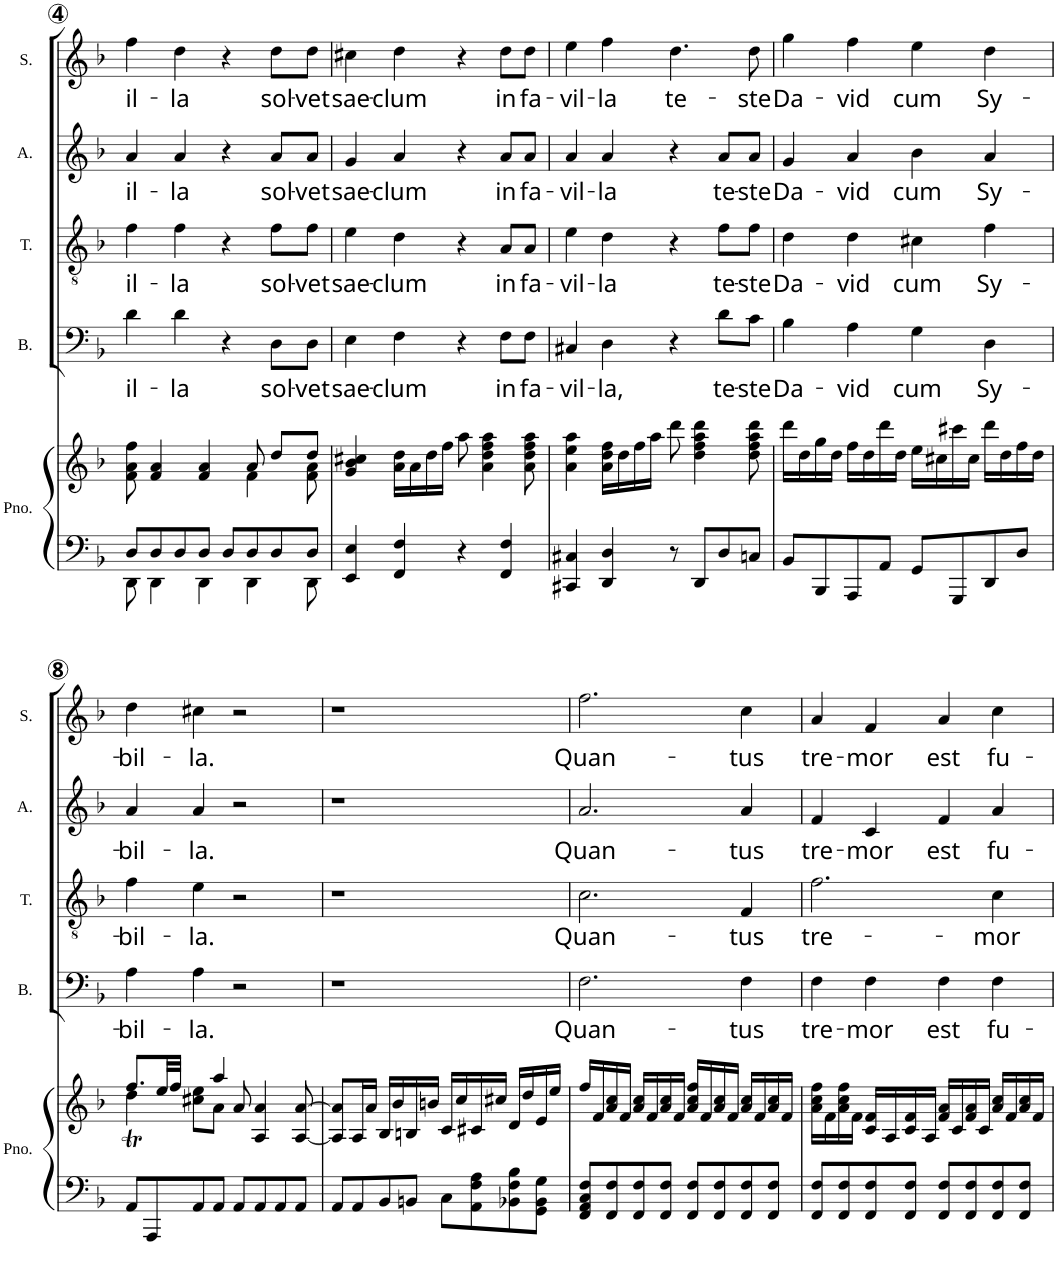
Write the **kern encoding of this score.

**kern	**kern	**kern	**text	**kern	**text	**kern	**text	**kern	**text
*part5	*part5	*part4	*part4	*part3	*part3	*part2	*part2	*part1	*part1
*staff6	*staff5	*staff4	*staff4	*staff3	*staff3	*staff2	*staff2	*staff1	*staff1
*I"Piano	*	*I"Bass	*	*I"Tenor	*	*I"Alto	*	*I"Soprano	*
*I'Pno.	*	*I'B.	*	*I'T.	*	*I'A.	*	*I'S.	*
!!LO:PB:g=z
*clefF4	*clefG2	*clefF4	*	*clefGv2	*	*clefG2	*	*clefG2	*
*k[b-]	*k[b-]	*k[b-]	*	*k[b-]	*	*k[b-]	*	*k[b-]	*
*F:	*F:	*F:	*	*F:	*	*F:	*	*F:	*
*M4/4	*M4/4	*M4/4	*	*M4/4	*	*M4/4	*	*M4/4	*
*met(c)	*met(c)	*met(c)	*	*met(c)	*	*met(c)	*	*met(c)	*
=4	=4	=4	=4	=4	=4	=4	=4	=4	=4
*^	*^	*	*	*	*	*	*	*	*
!	!	!	!	!	!LO:LY:b	!	!LO:LY:b	!	!LO:LY:b	!	!LO:LY:b
8D/L	8DD\	8f\ 8a\ 8ff\	8ryy	4d\	il-	4f\	il-	4a/	il-	4ff\	il-
*	*	*v	*v	*	*	*	*	*	*	*	*
8D/	4DD\	4f/ 4a/	.	.	.	.	.	.	.	.
!	!	!	!	!LO:LY:b	!	!LO:LY:b	!	!LO:LY:b	!	!LO:LY:b
8D/	.	.	4d\	-la	4f\	-la	4a/	-la	4dd\	-la
8D/J	4DD\	4f/ 4a/	.	.	.	.	.	.	.	.
8D/L	.	.	4r	.	4r	.	4r	.	4r	.
*	*	*^	*	*	*	*	*	*	*	*
8D/	4DD\	8a/	4f\	.	.	.	.	.	.	.	.
!	!	!	!	!	!LO:LY:b	!	!LO:LY:b	!	!LO:LY:b	!	!LO:LY:b
8D/	.	8dd/L	.	8D\L	sol-	8f\L	sol-	8a/L	sol-	8dd\L	sol-
!	!	!	!	!	!LO:LY:b	!	!LO:LY:b	!	!LO:LY:b	!	!LO:LY:b
8D/J	8DD\	8dd/J	8f\ 8a\	8D\J	-vet	8f\J	-vet	8a/J	-vet	8dd\J	-vet
=5	=5	=5	=5	=5	=5	=5	=5	=5	=5	=5	=5
!	!	!	!	!	!LO:LY:b	!	!LO:LY:b	!	!LO:LY:b	!	!LO:LY:b
*v	*v	*	*	*	*	*	*	*	*	*	*
*	*v	*v	*	*	*	*	*	*	*	*
4EE/ 4E/	4g/ 4b-/ 4cc#X/	4E\	sae-	4e\	sae-	4g/	sae-	4cc#X\	sae-
!	!	!	!LO:LY:b	!	!LO:LY:b	!	!LO:LY:b	!	!LO:LY:b
4FF/ 4F/	16a\ 16dd\LL	4F\	-clum	4d\	-clum	4a/	-clum	4dd\	-clum
.	16a\	.	.	.	.	.	.	.	.
.	16dd\	.	.	.	.	.	.	.	.
.	16ff\JJ	.	.	.	.	.	.	.	.
4r	8aa\	4r	.	4r	.	4r	.	4r	.
.	4a\ 4dd\ 4ff\ 4aa\	.	.	.	.	.	.	.	.
!	!	!	!LO:LY:b	!	!LO:LY:b	!	!LO:LY:b	!	!LO:LY:b
4FF/ 4F/	.	8F\L	in	8A/L	in	8a/L	in	8dd\L	in
!	!	!	!LO:LY:b	!	!LO:LY:b	!	!LO:LY:b	!	!LO:LY:b
.	8a\ 8dd\ 8ff\ 8aa\	8F\J	fa-	8A/J	fa-	8a/J	fa-	8dd\J	fa-
=6	=6	=6	=6	=6	=6	=6	=6	=6	=6
!	!	!	!LO:LY:b	!	!LO:LY:b	!	!LO:LY:b	!	!LO:LY:b
4CC#X/ 4C#X/	4a\ 4ee\ 4aa\	4C#X/	-vil-	4e\	-vil-	4a/	-vil-	4ee\	-vil-
!	!	!	!LO:LY:b	!	!LO:LY:b	!	!LO:LY:b	!	!LO:LY:b
4DD/ 4D/	16a\ 16dd\ 16ff\LL	4D\	-la,	4d\	-la	4a/	-la	4ff\	-la
.	16dd\	.	.	.	.	.	.	.	.
.	16ff\	.	.	.	.	.	.	.	.
.	16aa\JJ	.	.	.	.	.	.	.	.
!	!	!	!	!	!	!	!	!	!LO:LY:b
8r	8ddd\	4r	.	4r	.	4r	.	4.dd\	te-
8DD/L	4dd\ 4ff\ 4aa\ 4ddd\	.	.	.	.	.	.	.	.
!	!	!	!LO:LY:b	!	!LO:LY:b	!	!LO:LY:b	!	!
8D/	.	8d\L	te-	8f\L	te-	8a/L	te-	.	.
!	!	!	!LO:LY:b	!	!LO:LY:b	!	!LO:LY:b	!	!LO:LY:b
8Cn/J	8dd\ 8ff\ 8aa\ 8ddd\	8c\J	-ste	8f\J	-ste	8a/J	-ste	8dd\	-ste
=7	=7	=7	=7	=7	=7	=7	=7	=7	=7
!	!	!	!LO:LY:b	!	!LO:LY:b	!	!LO:LY:b	!	!LO:LY:b
8BB-/L	16ddd\LL	4B-\	Da-	4d\	Da-	4g/	Da-	4gg\	Da-
.	16dd\	.	.	.	.	.	.	.	.
8BBB-/	16gg\	.	.	.	.	.	.	.	.
.	16dd\JJ	.	.	.	.	.	.	.	.
!	!	!	!LO:LY:b	!	!LO:LY:b	!	!LO:LY:b	!	!LO:LY:b
8AAA/	16ff\LL	4A\	-vid	4d\	-vid	4a/	-vid	4ff\	-vid
.	16dd\	.	.	.	.	.	.	.	.
8AA/J	16ddd\	.	.	.	.	.	.	.	.
.	16dd\JJ	.	.	.	.	.	.	.	.
!	!	!	!LO:LY:b	!	!LO:LY:b	!	!LO:LY:b	!	!LO:LY:b
8GG/L	16ee\LL	4G\	cum	4c#X\	cum	4b-\	cum	4ee\	cum
.	16cc#X\	.	.	.	.	.	.	.	.
8GGG/	16ccc#X\	.	.	.	.	.	.	.	.
.	16cc#\JJ	.	.	.	.	.	.	.	.
!	!	!	!LO:LY:b	!	!LO:LY:b	!	!LO:LY:b	!	!LO:LY:b
8DD/	16ddd\LL	4D\	Sy-	4f\	Sy-	4a/	Sy-	4dd\	Sy-
.	16dd\	.	.	.	.	.	.	.	.
8D/J	16ff\	.	.	.	.	.	.	.	.
.	16dd\JJ	.	.	.	.	.	.	.	.
!!LO:LB:g=z
=8	=8	=8	=8	=8	=8	=8	=8	=8	=8
*	*^	*	*	*	*	*	*	*	*
!	!	!	!	!LO:LY:b	!	!LO:LY:b	!	!LO:LY:b	!	!LO:LY:b
8AA/L	8.ff/L	4ddT\	4A\	-bil-	4f\	-bil-	4a/	-bil-	4dd\	-bil-
8AAA/	.	.	.	.	.	.	.	.	.	.
.	32ee/LL	.	.	.	.	.	.	.	.	.
.	32ff/JJJ	.	.	.	.	.	.	.	.	.
!	!	!	!	!LO:LY:b	!	!LO:LY:b	!	!LO:LY:b	!	!LO:LY:b
8AA/	8cc#X\ 8ee\L	8ryy	4A\	-la.	4e\	-la.	4a/	-la.	4cc#X\	-la.
8AA/J	8a\J	4aa/	.	.	.	.	.	.	.	.
8AA/L	8a/	.	2r	.	2r	.	2r	.	2r	.
8AA/	4A/ 4a/	4.ryy	.	.	.	.	.	.	.	.
8AA/	.	.	.	.	.	.	.	.	.	.
8AA/J	[8A/ [8a/	.	.	.	.	.	.	.	.	.
*	*v	*v	*	*	*	*	*	*	*	*
=9	=9	=9	=9	=9	=9	=9	=9	=9	=9
8AA/L	8A/] 8a/]L	1r	.	1r	.	1r	.	1r	.
8AA/	16A/L	.	.	.	.	.	.	.	.
.	16a/JJ	.	.	.	.	.	.	.	.
8BB-/	16B-/LL	.	.	.	.	.	.	.	.
.	16b-/	.	.	.	.	.	.	.	.
8BBn/J	16Bn/	.	.	.	.	.	.	.	.
.	16bn/JJ	.	.	.	.	.	.	.	.
8C\L	16c/LL	.	.	.	.	.	.	.	.
.	16cc/	.	.	.	.	.	.	.	.
8AA\ 8F\ 8A\	16c#X/	.	.	.	.	.	.	.	.
.	16cc#X/JJ	.	.	.	.	.	.	.	.
8BB-X\ 8F\ 8B-\	16d/LL	.	.	.	.	.	.	.	.
.	16dd/	.	.	.	.	.	.	.	.
8GG\ 8BB-\ 8G\J	16e/	.	.	.	.	.	.	.	.
.	16ee/JJ	.	.	.	.	.	.	.	.
=10	=10	=10	=10	=10	=10	=10	=10	=10	=10
!	!	!	!LO:LY:b	!	!LO:LY:b	!	!LO:LY:b	!	!LO:LY:b
8FF/ 8AA/ 8C/ 8F/L	16ff/LL	2.F\	Quan-	2.c\	Quan-	2.a/	Quan-	2.ff\	Quan-
.	16f/	.	.	.	.	.	.	.	.
8FF/ 8F/	16a/ 16cc/	.	.	.	.	.	.	.	.
.	16f/JJ	.	.	.	.	.	.	.	.
8FF/ 8F/	16a/ 16cc/LL	.	.	.	.	.	.	.	.
.	16f/	.	.	.	.	.	.	.	.
8FF/ 8F/J	16a/ 16cc/	.	.	.	.	.	.	.	.
.	16f/JJ	.	.	.	.	.	.	.	.
8FF/ 8F/L	16a/ 16cc/ 16ff/LL	.	.	.	.	.	.	.	.
.	16f/	.	.	.	.	.	.	.	.
8FF/ 8F/	16a/ 16cc/	.	.	.	.	.	.	.	.
.	16f/JJ	.	.	.	.	.	.	.	.
!	!	!	!LO:LY:b	!	!LO:LY:b	!	!LO:LY:b	!	!LO:LY:b
8FF/ 8F/	16a/ 16cc/LL	4F\	-tus	4F/	-tus	4a/	-tus	4cc\	-tus
.	16f/	.	.	.	.	.	.	.	.
8FF/ 8F/J	16a/ 16cc/	.	.	.	.	.	.	.	.
.	16f/JJ	.	.	.	.	.	.	.	.
=11	=11	=11	=11	=11	=11	=11	=11	=11	=11
!	!	!	!LO:LY:b	!	!LO:LY:b	!	!LO:LY:b	!	!LO:LY:b
8FF/ 8F/L	16a\ 16cc\ 16ff\LL	4F\	tre-	2.f\	tre-	4f/	tre-	4a/	tre-
.	16f\	.	.	.	.	.	.	.	.
8FF/ 8F/	16a\ 16cc\ 16ff\	.	.	.	.	.	.	.	.
.	16f\JJ	.	.	.	.	.	.	.	.
!	!	!	!LO:LY:b	!	!	!	!LO:LY:b	!	!LO:LY:b
8FF/ 8F/	16c/ 16f/LL	4F\	-mor	.	.	4c/	-mor	4f/	-mor
.	16A/	.	.	.	.	.	.	.	.
8FF/ 8F/J	16c/ 16f/	.	.	.	.	.	.	.	.
.	16A/JJ	.	.	.	.	.	.	.	.
!	!	!	!LO:LY:b	!	!	!	!LO:LY:b	!	!LO:LY:b
8FF/ 8F/L	16f/ 16a/LL	4F\	est	.	.	4f/	est	4a/	est
.	16c/	.	.	.	.	.	.	.	.
8FF/ 8F/	16f/ 16a/	.	.	.	.	.	.	.	.
.	16c/JJ	.	.	.	.	.	.	.	.
!	!	!	!LO:LY:b	!	!LO:LY:b	!	!LO:LY:b	!	!LO:LY:b
8FF/ 8F/	16a/ 16cc/LL	4F\	fu-	4c\	-mor	4a/	fu-	4cc\	fu-
.	16f/	.	.	.	.	.	.	.	.
8FF/ 8F/J	16a/ 16cc/	.	.	.	.	.	.	.	.
.	16f/JJ	.	.	.	.	.	.	.	.
=	=	=	=	=	=	=	=	=	=
*-	*-	*-	*-	*-	*-	*-	*-	*-	*-
